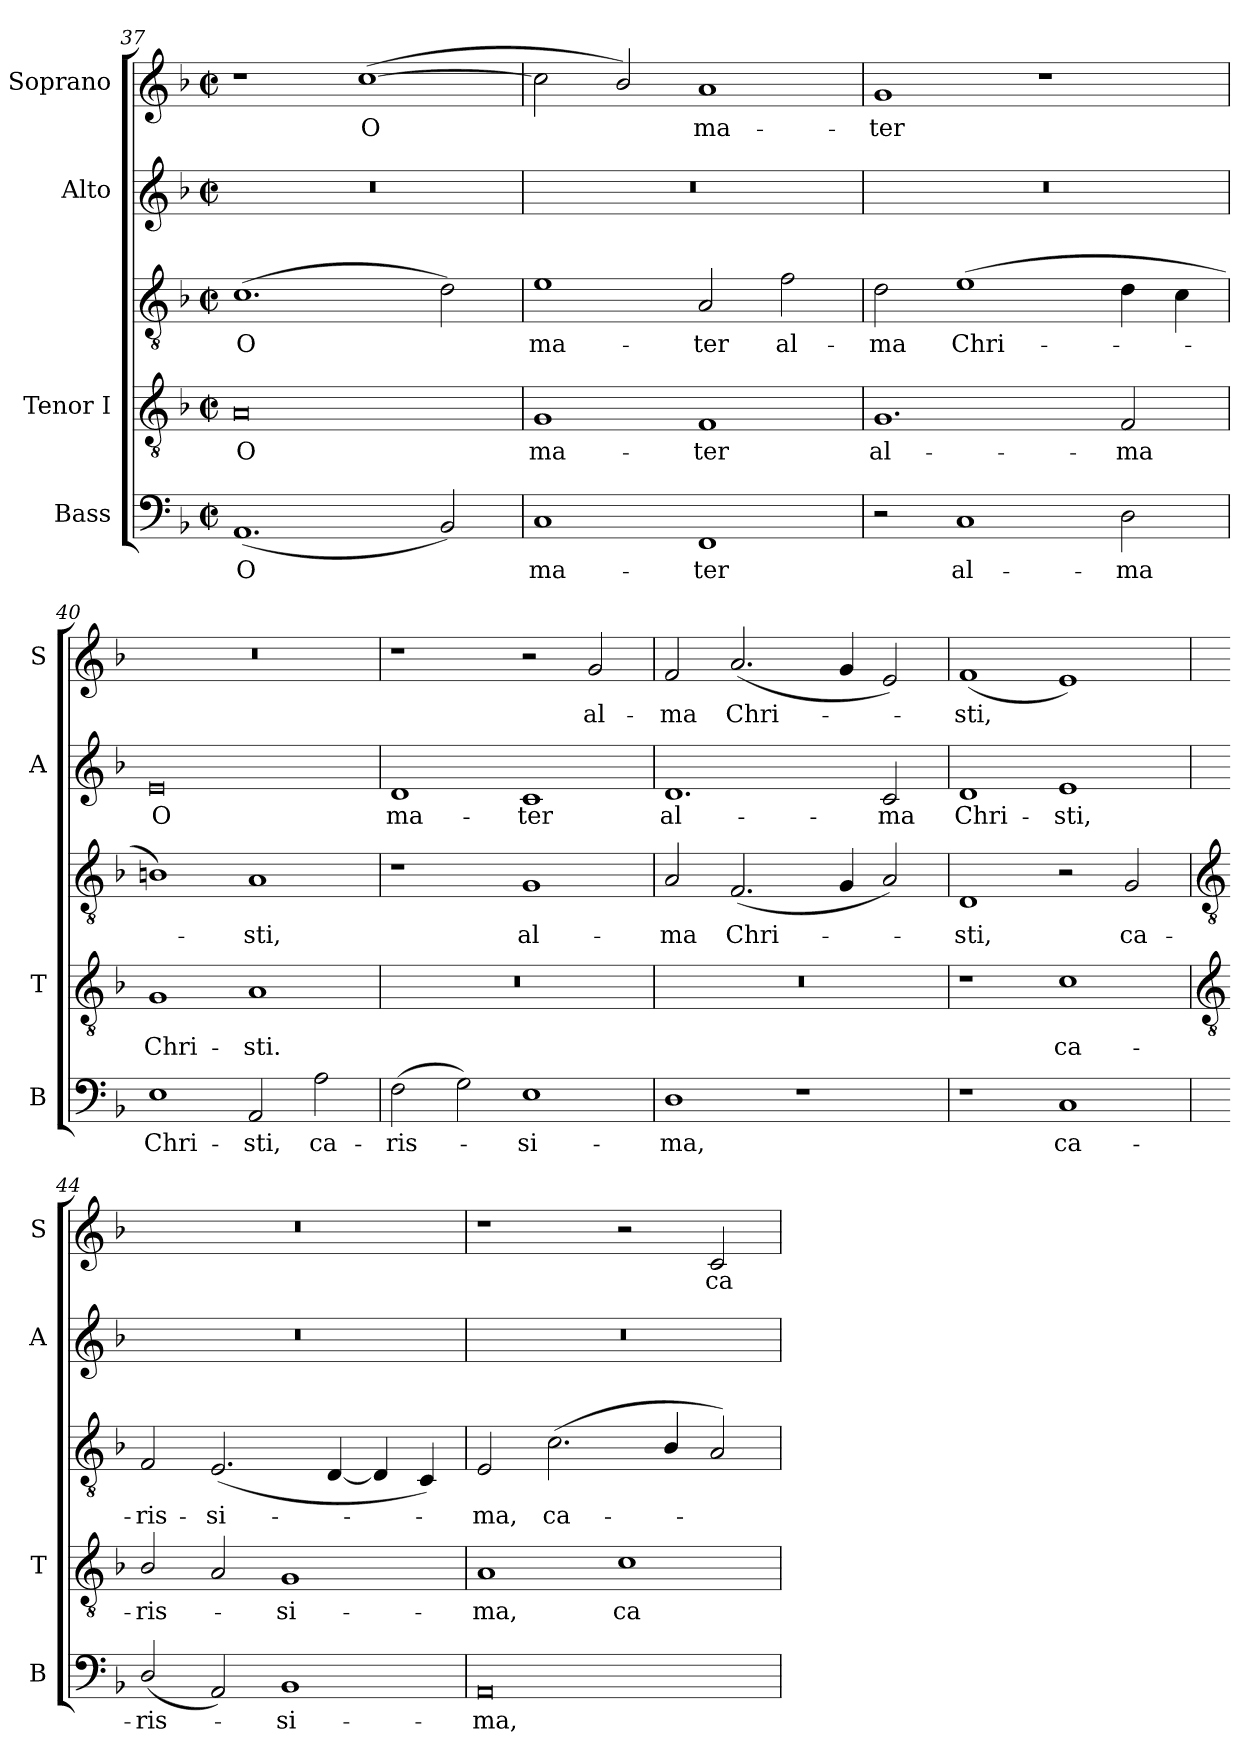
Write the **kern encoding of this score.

**kern	**text	**kern	**text	**kern	**text	**kern	**text	**kern	**text
*part4	*part4	*part3	*part3	*part3	*part3	*part2	*part2	*part1	*part1
*staff5	*staff5	*staff4	*staff4	*staff3	*staff3	*staff2	*staff2	*staff1	*staff1
*I"Bass	*	*I"Tenor I	*	*	*	*I"Alto	*	*I"Soprano	*
*I'B	*	*I'T	*	*	*	*I'A	*	*I'S	*
*clefF4	*	*clefGv2	*	*clefGv2	*	*clefG2	*	*clefG2	*
*k[b-]	*	*k[b-]	*	*k[b-]	*	*k[b-]	*	*k[b-]	*
*F:	*	*F:	*	*F:	*	*F:	*	*F:	*
*M4/2	*	*M4/2	*	*M4/2	*	*M4/2	*	*M4/2	*
*met(c|)	*	*met(c|)	*	*met(c|)	*	*met(c|)	*	*met(c|)	*
=37	=37	=37	=37	=37	=37	=37	=37	=37	=37
!	!LO:LY:b	!	!LO:LY:b	!	!LO:LY:b	!	!	!	!
(<1.AA	O	0A	O	(>1.c	O	0r	.	1r	.
!	!	!	!	!	!	!	!	!	!LO:LY:b
.	.	.	.	.	.	.	.	(>[1cc	O
2BB-)	.	.	.	2d)	.	.	.	.	.
=38	=38	=38	=38	=38	=38	=38	=38	=38	=38
!	!LO:LY:b	!	!LO:LY:b	!	!LO:LY:b	!	!	!	!
1C	ma-	1G	-ma-	1e	ma-	0r	.	2cc]	.
.	.	.	.	.	.	.	.	2b-/)	.
!	!LO:LY:b	!	!LO:LY:b	!	!LO:LY:b	!	!	!	!LO:LY:b
1FF	-ter	1F	-ter	2A	-ter	.	.	1a	ma-
!	!	!	!	!	!LO:LY:b	!	!	!	!
.	.	.	.	2f	al-	.	.	.	.
=39	=39	=39	=39	=39	=39	=39	=39	=39	=39
!	!	!	!LO:LY:b	!	!LO:LY:b	!	!	!	!LO:LY:b
2r	.	1.G	al-	2d	ma	0r	.	1g	-ter
!	!LO:LY:b	!	!	!	!LO:LY:b	!	!	!	!
1C	al-	.	.	(>1e	Chri-	.	.	.	.
.	.	.	.	.	.	.	.	1r	.
!	!LO:LY:b	!	!LO:LY:b	!	!	!	!	!	!
2D	-ma	2F	-ma	4d	.	.	.	.	.
.	.	.	.	4c	.	.	.	.	.
=40	=40	=40	=40	=40	=40	=40	=40	=40	=40
!	!LO:LY:b	!	!LO:LY:b	!	!	!	!LO:LY:b	!	!
1E	Chri-	1G	Chri-	1B)	.	0e	O	0r	.
!	!LO:LY:b	!	!LO:LY:b	!	!LO:LY:b	!	!	!	!
2AA	-sti,	1A	-sti.	1A	sti,	.	.	.	.
!	!LO:LY:b	!	!	!	!	!	!	!	!
2A	ca-	.	.	.	.	.	.	.	.
=41	=41	=41	=41	=41	=41	=41	=41	=41	=41
!	!LO:LY:b	!	!	!	!	!	!LO:LY:b	!	!
(>2F	-ris-	0r	.	1r	.	1d	ma-	1r	.
2G)	.	.	.	.	.	.	.	.	.
!	!LO:LY:b	!	!	!	!LO:LY:b	!	!LO:LY:b	!	!
1E	si-	.	.	1G	al-	1c	-ter	2r	.
!	!	!	!	!	!	!	!	!	!LO:LY:b
.	.	.	.	.	.	.	.	2g	al-
=42	=42	=42	=42	=42	=42	=42	=42	=42	=42
!	!LO:LY:b	!	!	!	!LO:LY:b	!	!LO:LY:b	!	!LO:LY:b
1D	-ma,	0r	.	2A	-ma	1.d	al-	2f	-ma
!	!	!	!	!	!LO:LY:b	!	!	!	!LO:LY:b
.	.	.	.	(<2.F	Chri-	.	.	(<2.a	Chri-
1r	.	.	.	.	.	.	.	.	.
.	.	.	.	4G	.	.	.	4g	.
!	!	!	!	!	!	!	!LO:LY:b	!	!
.	.	.	.	2A)	.	2c	-ma	2e)	.
=43	=43	=43	=43	=43	=43	=43	=43	=43	=43
!	!	!	!	!	!LO:LY:b	!	!LO:LY:b	!	!LO:LY:b
1r	.	1r	.	1D	sti,	1d	Chri-	(<1f	sti,
!	!LO:LY:b	!	!LO:LY:b	!	!	!	!LO:LY:b	!	!
1C	ca-	1c	-ca-	2r	.	1e	-sti,	1e)	.
!	!	!	!	!	!LO:LY:b	!	!	!	!
.	.	.	.	2G	ca-	.	.	.	.
!!LO:LB:g=z
=44	=44	=44	=44	=44	=44	=44	=44	=44	=44
*	*	*clefGv2	*	*clefGv2	*	*	*	*	*
!	!LO:LY:b	!	!LO:LY:b	!	!LO:LY:b	!	!	!	!
(<2D/	-ris-	2B-/	ris-	2F	-ris-	0r	.	0r	.
!	!	!	!	!	!LO:LY:b	!	!	!	!
2AA)	.	2A	.	(<2.E	-si-	.	.	.	.
!	!LO:LY:b	!	!LO:LY:b	!	!	!	!	!	!
1BB-	si-	1G	si-	.	.	.	.	.	.
.	.	.	.	[4D	.	.	.	.	.
.	.	.	.	4D]	.	.	.	.	.
.	.	.	.	4C)	.	.	.	.	.
=45	=45	=45	=45	=45	=45	=45	=45	=45	=45
!	!LO:LY:b	!	!LO:LY:b	!	!LO:LY:b	!	!	!	!
0AA	-ma,	1A	ma,	2E	-ma,	0r	.	1r	.
!	!	!	!	!	!LO:LY:b	!	!	!	!
.	.	.	.	(<2.c	ca-	.	.	.	.
!	!	!	!LO:LY:b	!	!	!	!	!	!
.	.	1c	ca-	.	.	.	.	2r	.
.	.	.	.	4B-/	.	.	.	.	.
!	!	!	!	!	!	!	!	!	!LO:LY:b
.	.	.	.	2A)	.	.	.	2c	ca-
=	=	=	=	=	=	=	=	=	=
*-	*-	*-	*-	*-	*-	*-	*-	*-	*-
